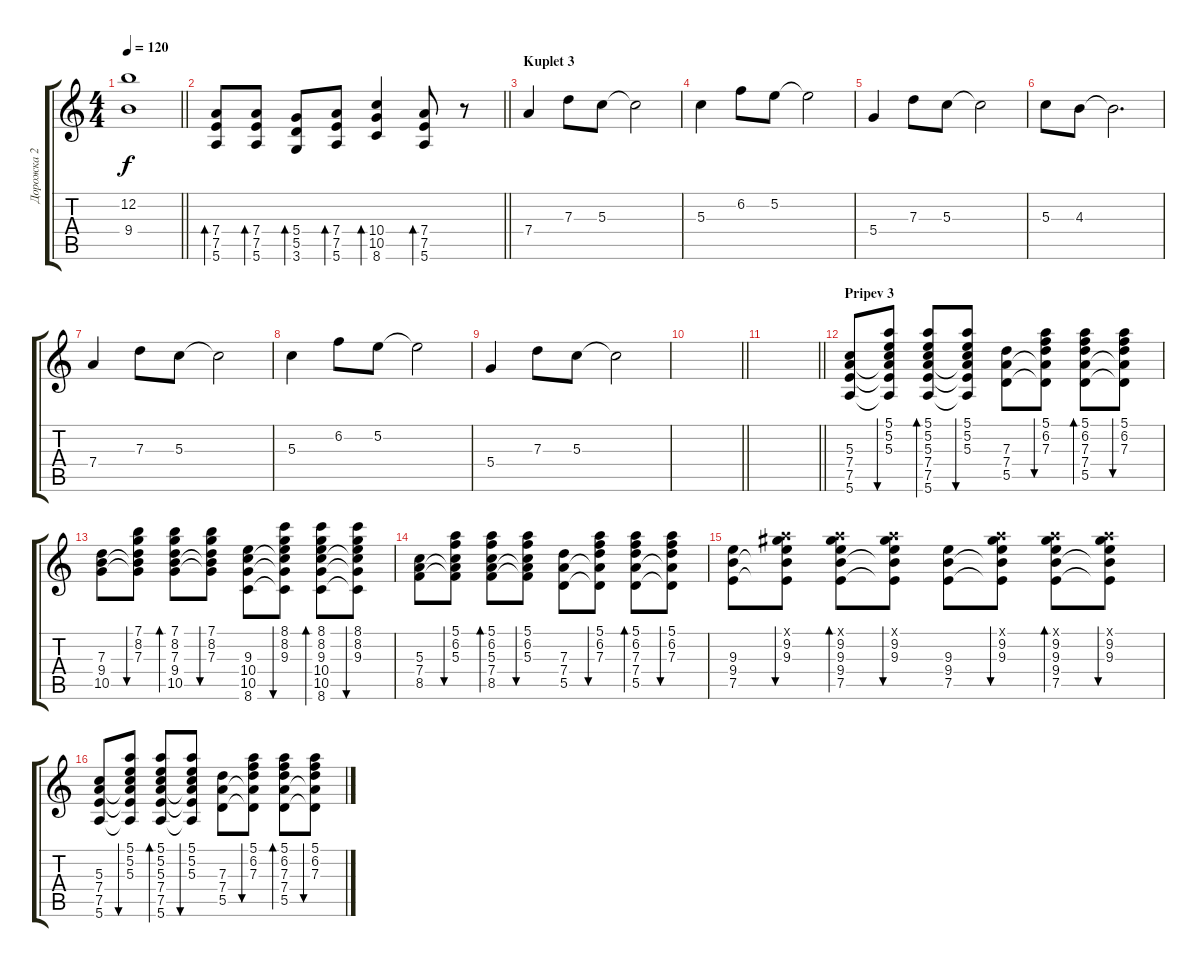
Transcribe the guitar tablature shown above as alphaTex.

\track ("Дорожка 2" "Дорожка 2") {instrument acousticguitarsteel}
\staff {score tabs}
\tuning (E4 B3 G3 D3 A2 E2) {hide}
\ts (4 4)
\tempo 120
\clef g2
\barLineRight lightlight
\ks c
(12.2{t} 9.4{t}).1{dy f} |
\barLineRight lightlight
(7.4 7.5 5.6).8{bd 60} (7.4 7.5 5.6).8{bd 60} (5.4 5.5 3.6).8{bd 60} (7.4 7.5 5.6).8{bd 60} (10.4 10.5 8.6).4{bd 60} (7.4 7.5 5.6).8{bd 60} r.8 |
\section ("" "Kuplet 3")
7.4.4 7.3.8 5.3.8 5.3{t}.2 |
5.3.4 6.2.8 5.2.8 5.2{t}.2 |
5.4.4 7.3.8 5.3.8 5.3{t}.2 |
5.3.8 4.3.8 4.3{t}.2{d} |
7.4.4 7.3.8 5.3.8 5.3{t}.2 |
5.3.4 6.2.8 5.2.8 5.2{t}.2 |
5.4.4 7.3.8 5.3.8 5.3{t}.2 |
\barLineRight lightlight
|
\barLineRight lightlight
|
\section ("" "Pripev 3")
(5.3 7.4 7.5 5.6).8 (5.1 5.2 5.3 7.4{t} 7.5{t} 5.6{t}).8{bu 60} (5.1 5.2 5.3 7.4 7.5 5.6).8{bd 60} (5.1 5.2 5.3 7.4{t} 7.5{t} 5.6{t}).8{bu 60} (7.3 7.4 5.5).8 (5.1 6.2 7.3 7.4{t} 5.5{t}).8{bu 60} (5.1 6.2 7.3 7.4 5.5).8{bd 60} (5.1 6.2 7.3 7.4{t} 5.5{t}).8{bu 60} |
(7.3 9.4 10.5).8 (7.1 8.2 7.3 9.4{t} 10.5{t}).8{bu 60} (7.1 8.2 7.3 9.4 10.5).8{bd 60} (7.1 8.2 7.3 9.4{t} 10.5{t}).8{bu 60} (9.3 10.4 10.5 8.6).8 (8.1 8.2 9.3 10.4{t} 10.5{t} 8.6{t}).8{bu 60} (8.1 8.2 9.3 10.4 10.5 8.6).8{bd 60} (8.1 8.2 9.3 10.4{t} 10.5{t} 8.6{t}).8{bu 60} |
(5.3 7.4 8.5).8 (5.1 6.2 5.3 7.4{t} 8.5{t}).8{bu 60} (5.1 6.2 5.3 7.4 8.5).8{bd 60} (5.1 6.2 5.3 7.4{t} 8.5{t}).8{bu 60} (7.3 7.4 5.5).8 (5.1 6.2 7.3 7.4{t} 5.5{t}).8{bu 60} (5.1 6.2 7.3 7.4 5.5).8{bd 60} (5.1 6.2 7.3 7.4{t} 5.5{t}).8{bu 60} |
(9.3 9.4 7.5).8 (5.1{x} 9.2 9.3 9.4{t} 7.5{t}).8{bu 60} (5.1{x} 9.2 9.3 9.4 7.5).8{bd 60} (5.1{x} 9.2 9.3 9.4{t} 7.5{t}).8{bu 60} (9.3 9.4 7.5).8 (5.1{x} 9.2 9.3 9.4{t} 7.5{t}).8{bu 60} (5.1{x} 9.2 9.3 9.4 7.5).8{bd 60} (5.1{x} 9.2 9.3 9.4{t} 7.5{t}).8{bu 60} |
(5.3 7.4 7.5 5.6).8 (5.1 5.2 5.3 7.4{t} 7.5{t} 5.6{t}).8{bu 60} (5.1 5.2 5.3 7.4 7.5 5.6).8{bd 60} (5.1 5.2 5.3 7.4{t} 7.5{t} 5.6{t}).8{bu 60} (7.3 7.4 5.5).8 (5.1 6.2 7.3 7.4{t} 5.5{t}).8{bu 60} (5.1 6.2 7.3 7.4 5.5).8{bd 60} (5.1 6.2 7.3 7.4{t} 5.5{t}).8{bu 60}
